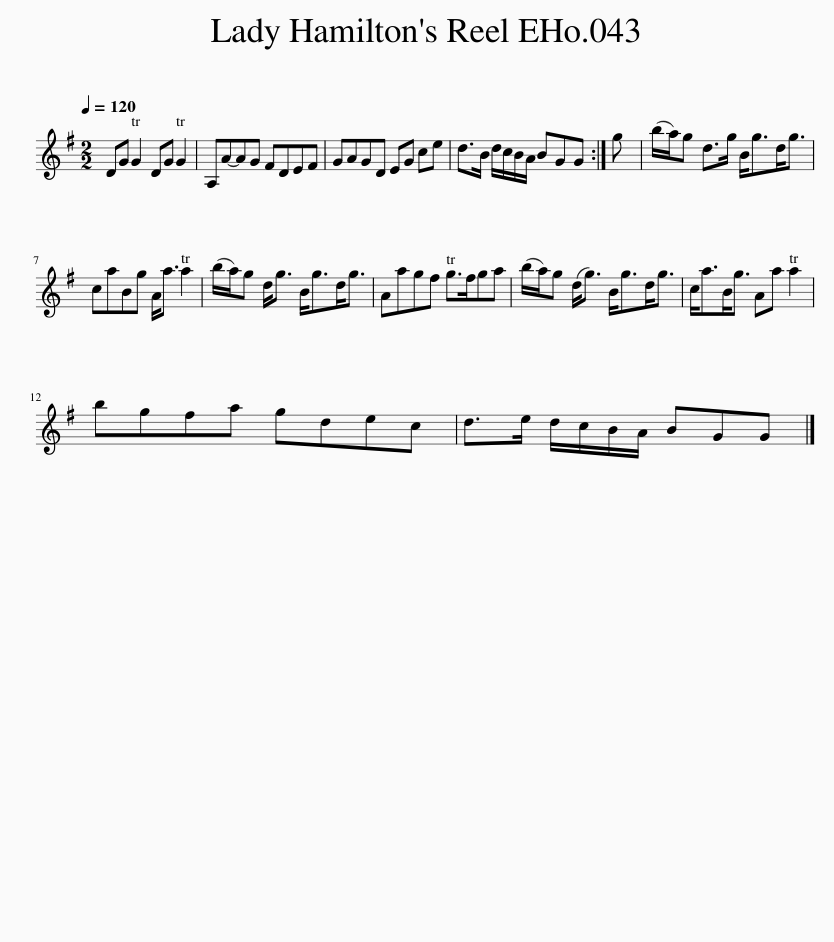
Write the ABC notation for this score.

X:1
L:1/8
Q:1/4=120
M:2/2
I:linebreak $
K:G
V:1 treble
V:1
 DG G2 DG G2 | A,A-AG FDEF | GAGD EG ce | d>B d/c/B/A/ BGG :| g | %5
 (b/a/)g d>g B<gd<g |$ caBg A<a a2 | (b/a/)g d<g B<gd<g | Aagf g>fga | (b/a/)g (d<g) B<gd<g | %10
 c<aB<g Aa a2 |$ bgfa gdec | d>e d/c/B/A/ BGG |] %13
